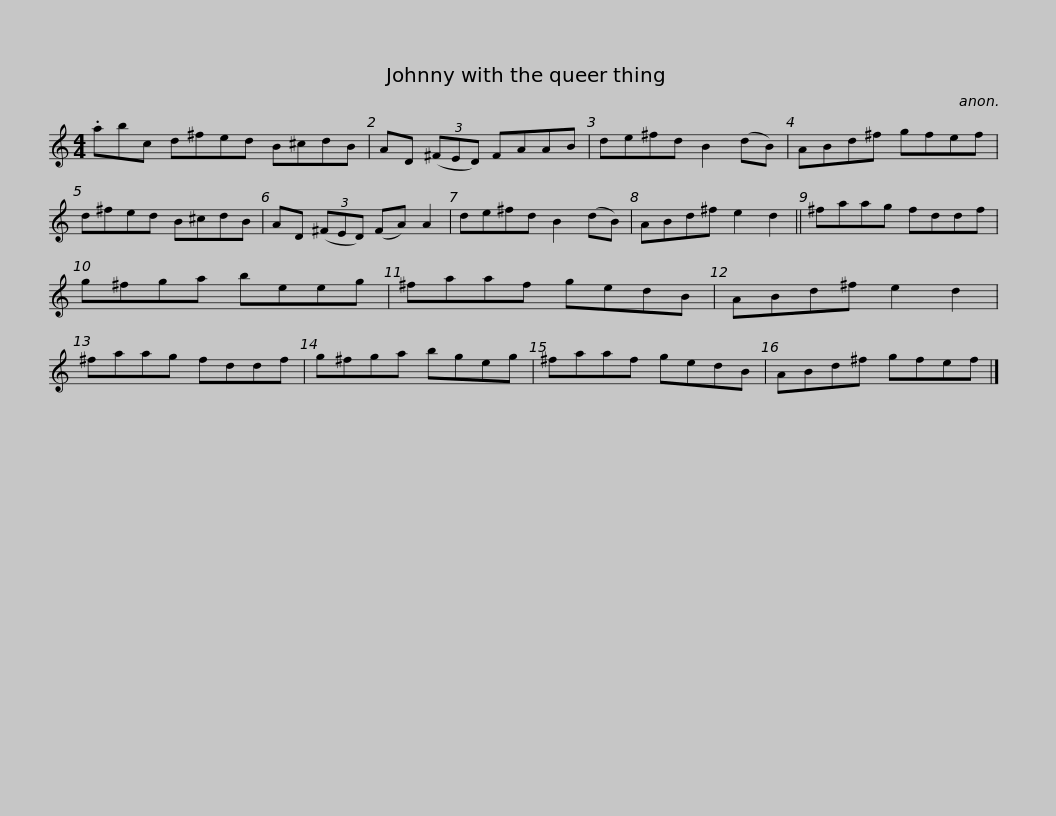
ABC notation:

X:1
L:1/8
M:4/4
I:linebreak $
K:C
V:1 treble
V:1
 .abc d^fed B^cdB | AD (3(^FED) FAAB | de^fd B2 (dB) | ABd^f gfef | d^fed B^cdB |$ %5
 AD (3(^FED) (FA) A2 | de^fd B2 (dB) | ABd^f e2 d2 || ^faag fddf | g^fga beeg |$ %10
 ^faaf gedB | ABd^f e2 d2 | ^faag fddf | g^fga bgeg | ^faaf gedB |$ %15
 ABd^f gfef |] %16
